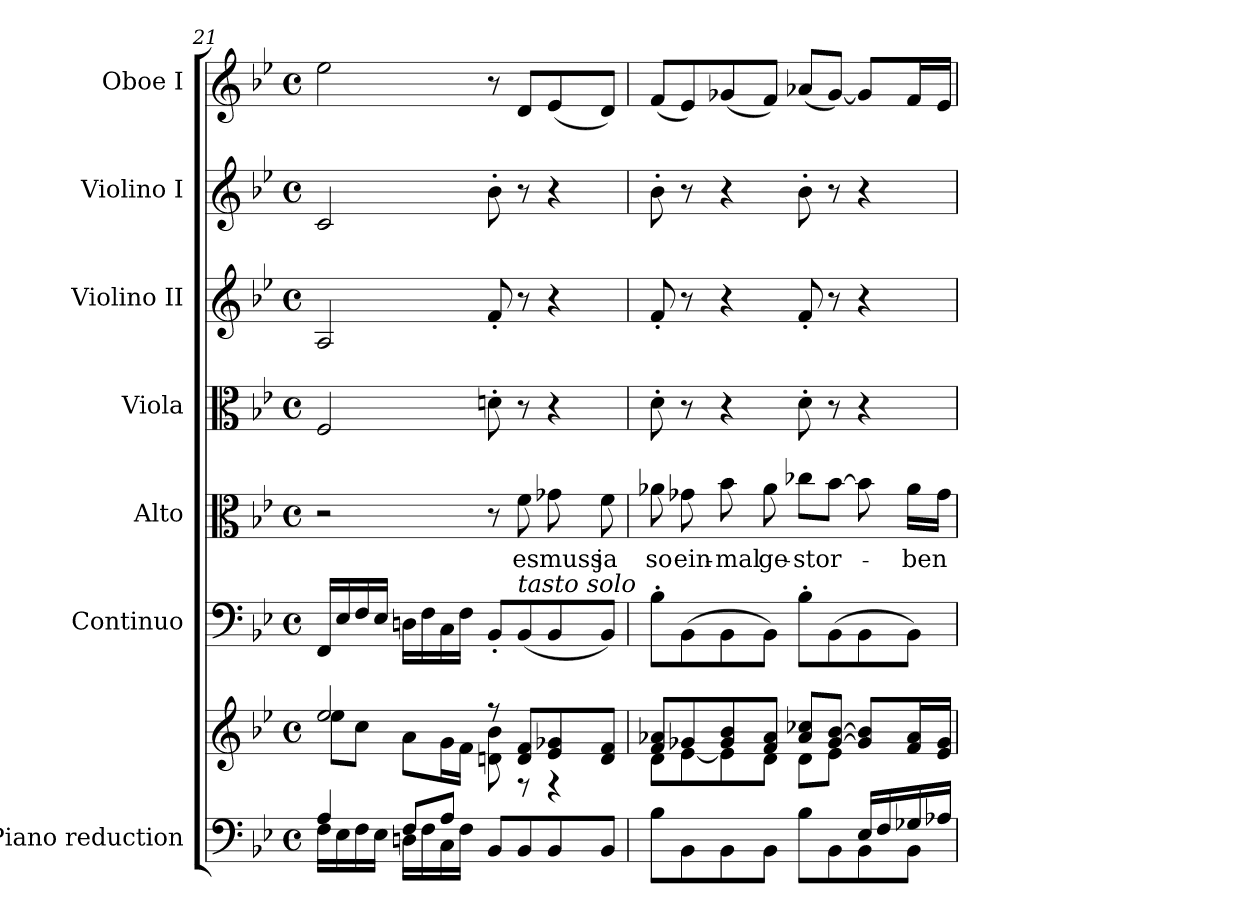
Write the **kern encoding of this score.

**kern	**kern	**kern	**kern	**text	**kern	**kern	**kern	**kern
*part7	*part7	*part6	*part5	*part5	*part4	*part3	*part2	*part1
*staff8	*staff7	*staff6	*staff5	*staff5	*staff4	*staff3	*staff2	*staff1
*I"Piano reduction	*	*I"Continuo	*I"Alto	*	*I"Viola	*I"Violino II	*I"Violino I	*I"Oboe I
*I'Pno	*	*	*	*	*I'Vla	*I'Vln	*I'Vln	*I'Ob
!!LO:LB:g=z
*clefF4	*clefG2	*clefF4	*clefC3	*	*clefC3	*clefG2	*clefG2	*clefG2
*k[b-e-]	*k[b-e-]	*k[b-e-]	*k[b-e-]	*	*k[b-e-]	*k[b-e-]	*k[b-e-]	*k[b-e-]
*M4/4	*M4/4	*M4/4	*M4/4	*	*M4/4	*M4/4	*M4/4	*M4/4
*met(c)	*met(c)	*met(c)	*met(c)	*	*met(c)	*met(c)	*met(c)	*met(c)
=21	=21	=21	=21	=21	=21	=21	=21	=21
*^	*^	*	*	*	*	*	*	*
4A/	16F\LL	2ee-/	8ee-\L	16FF/LL	2r	.	2F/	2A/	2c/	2ee-\
.	16E-\	.	.	16E-/	.	.	.	.	.	.
.	16F\	.	8cc\J	16F/	.	.	.	.	.	.
.	16E-\JJ	.	.	16E-/JJ	.	.	.	.	.	.
8F/L	16Dn\LL	.	8a\L	16Dn\LL	.	.	.	.	.	.
.	16F\	.	.	16F\	.	.	.	.	.	.
8A/J	16C\	.	16g\L	16C\	.	.	.	.	.	.
.	16F\JJ	.	16f\JJ	16F\JJ	.	.	.	.	.	.
8BB-/L	2ryy	8r	8dn\ 8b-\	8BB-'/L	8r	.	8dn'\	8f'/	8b-'\	8r
!	!	!	!	!LO:TX:a:i:t=tasto solo	!	!	!	!	!	!
!	!	!	!	!	!	!LO:LY:b	!	!	!	!
8BB-/	.	8d/ 8f/L	8r	(8BB-/	8f\	es	8r	8r	8r	8d/L
!	!	!	!	!	!	!LO:LY:b	!	!	!	!
8BB-/	.	8e-/ 8g-X/	4r	8BB-/	8g-X\	muss	4r	4r	4r	(8e-/
!	!	!	!	!	!	!LO:LY:b	!	!	!	!
8BB-/J	.	8d/ 8f/J	.	8BB-/J)	8f\	ja	.	.	.	8d/J)
=22	=22	=22	=22	=22	=22	=22	=22	=22	=22	=22
!	!	!	!	!	!	!LO:LY:b	!	!	!	!
2.ryy	8B-\L	8f/ 8a-X/L	8d\L	8B-'\L	8a-X\	so	8d'\	8f'/	8b-'\	(8f/L
!	!	!	!	!	!	!LO:LY:b	!	!	!	!
.	8BB-\	8g-X/	[8e-\	(8BB-\	8g-X\	ein-	8r	8r	8r	8e-/)
!	!	!	!	!	!	!LO:LY:b	!	!	!	!
.	8BB-\	8g-/ 8b-/	8e-\]	8BB-\	8b-\	-mal	4r	4r	4r	(8g-X/
!	!	!	!	!	!	!LO:LY:b	!	!	!	!
.	8BB-\J	8f/ 8a-/J	8d\J	8BB-\J)	8a-\	ge-	.	.	.	8f/J)
!	!	!	!	!	!	!LO:LY:b	!	!	!	!
.	8B-\L	8a-/ 8cc-X/L	8d\L	8B-'\L	8cc-X\L	-stor-	8d'\	8f'/	8b-'\	(8a-X/L
.	8BB-\	[8g-/ [8b-/J	8e-\J	(8BB-\	[8b-\J	.	8r	8r	8r	[8g-/J)
16E-/LL	8BB-\	8g-/] 8b-/]L	4ryy	8BB-\	8b-\]	.	4r	4r	4r	8g-/L]
16F/	.	.	.	.	.	.	.	.	.	.
!	!	!	!	!	!	!LO:LY:b	!	!	!	!
16G-X/	8BB-\J	16f/ 16a-/L	.	8BB-\J)	16a-\LL	-ben	.	.	.	16f/L
16A-X/JJ	.	16e-/ 16g-/JJ	.	.	16g-\JJ	.	.	.	.	16e-/JJ
*v	*v	*	*	*	*	*	*	*	*	*
*	*v	*v	*	*	*	*	*	*	*
=	=	=	=	=	=	=	=	=
*-	*-	*-	*-	*-	*-	*-	*-	*-
